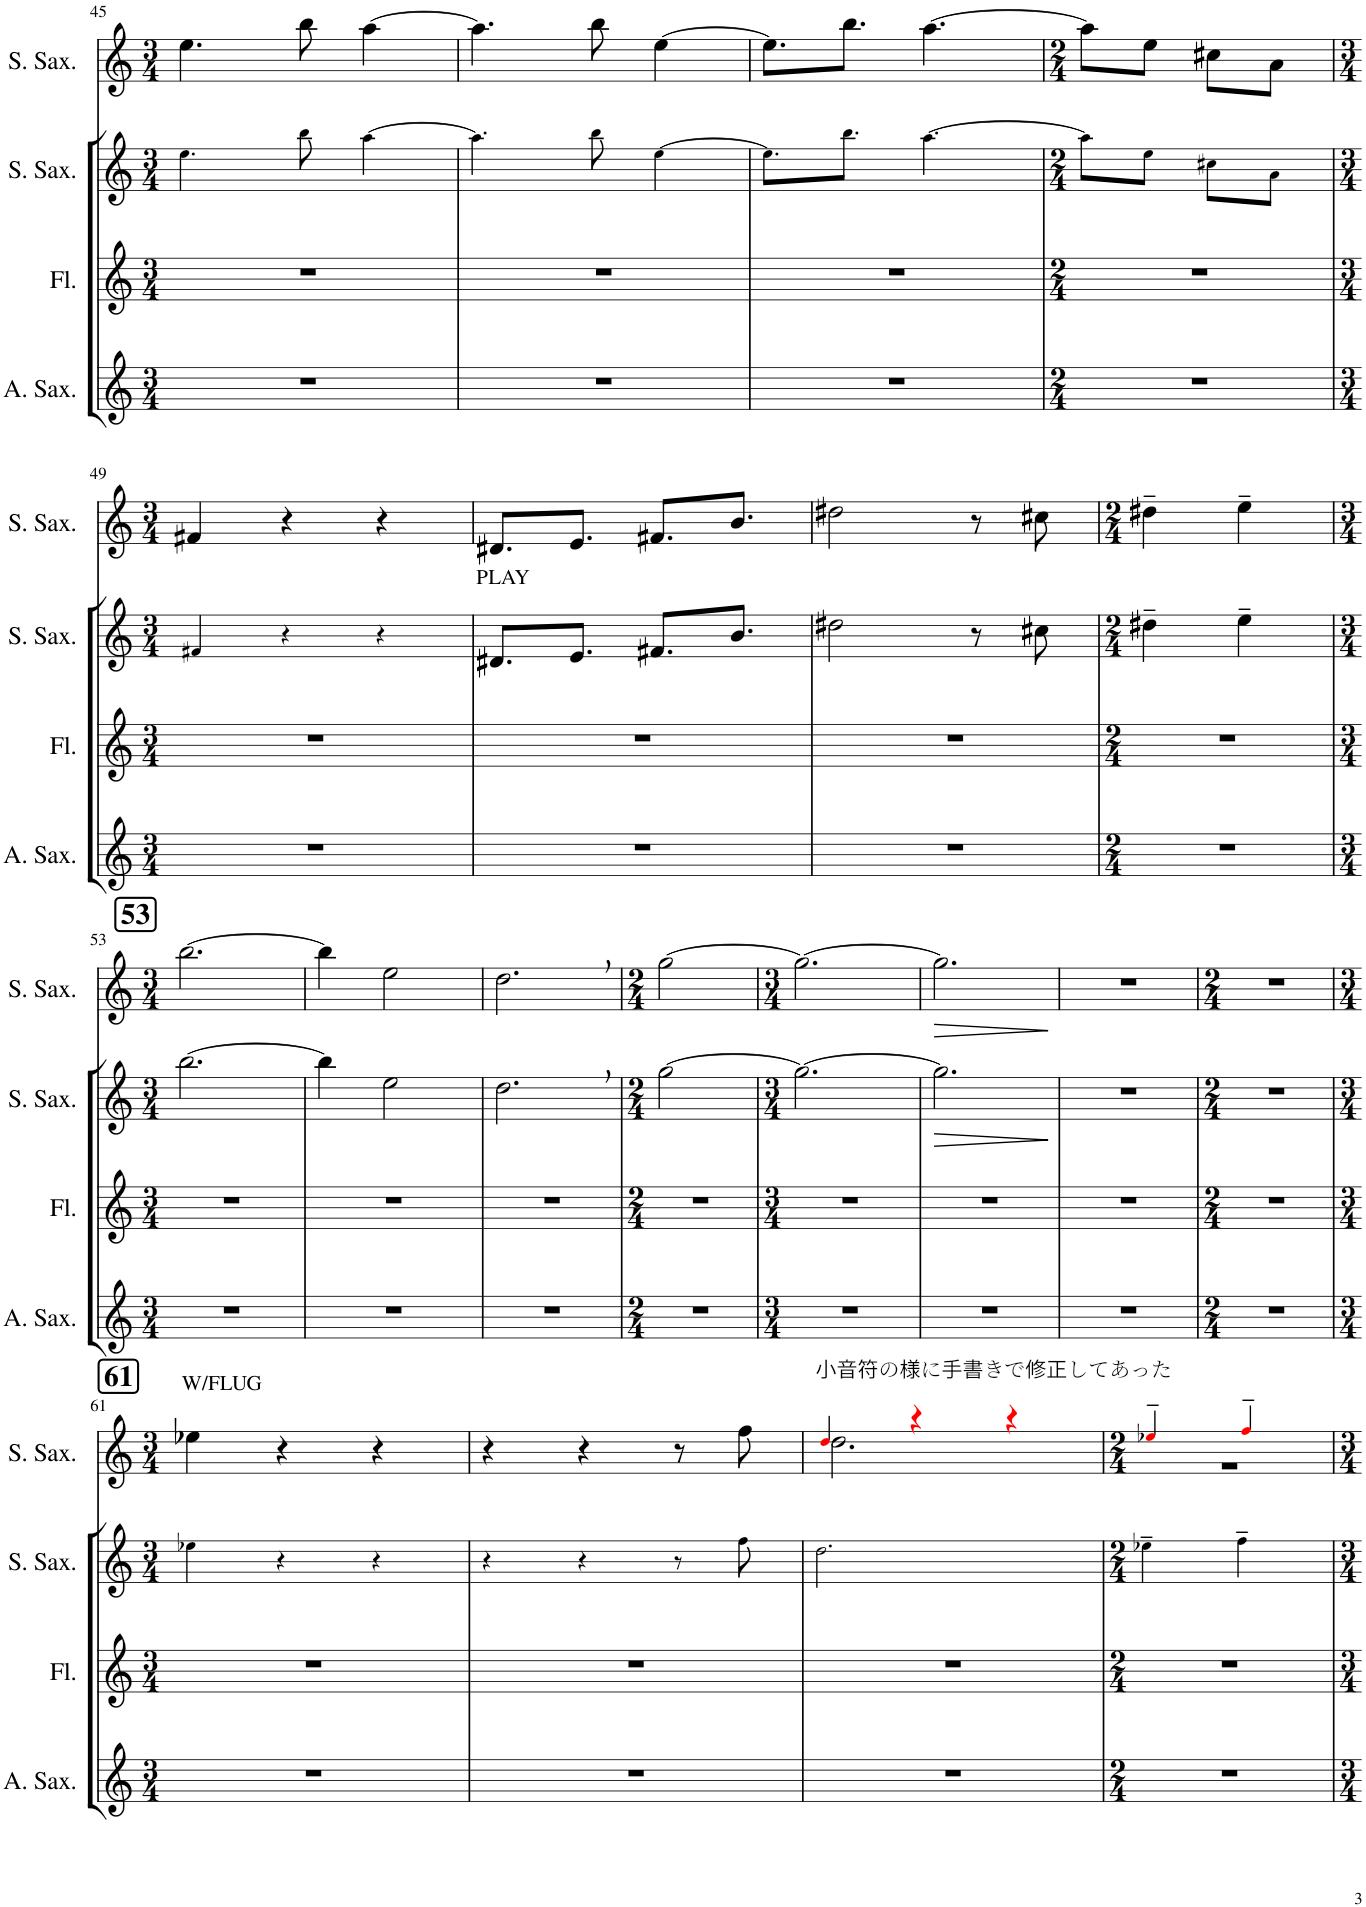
**kern	**kern	**kern	**dynam	**kern	**dynam
*part4	*part3	*part2	*part2	*part1	*part1
*staff4	*staff3	*staff2	*staff2	*staff1	*staff1
*I"Alto Saxophone	*I"Flute	*I"Soprano Saxophone	*	*I"Soprano Saxophone	*
*I'A. Sax.	*I'Fl.	*I'S. Sax.	*	*I'S. Sax.	*
!!LO:PB:g=z
*clefG2	*clefG2	*clefG2	*	*clefG2	*
*Trd5c9	*	*Trd1c2	*	*Trd1c2	*
*k[]	*k[]	*k[]	*	*k[]	*
*M3/4	*M3/4	*M3/4	*	*M3/4	*
=45	=45	=45	=45	=45	=45
2.r	2.r	4.ee!\	.	4.ee\	.
.	.	8bb!\	.	8bb\	.
.	.	[4aa!\	.	[4aa\	.
=46	=46	=46	=46	=46	=46
2.r	2.r	4.aa!\]	.	4.aa\]	.
.	.	8bb!\	.	8bb\	.
.	.	[4ee!\	.	[4ee\	.
=47	=47	=47	=47	=47	=47
2.r	2.r	8.ee!\L]	.	8.ee\L]	.
.	.	8.bb!\J	.	8.bb\J	.
.	.	[4.aa!\	.	[4.aa\	.
=48	=48	=48	=48	=48	=48
*M2/4	*M2/4	*M2/4	*	*M2/4	*
2r	2r	8aa!\L]	.	8aa\L]	.
.	.	8ee!\J	.	8ee\J	.
.	.	8cc#X!\L	.	8cc#X\L	.
.	.	8a!\J	.	8a\J	.
!!LO:LB:g=z
=49	=49	=49	=49	=49	=49
*M3/4	*M3/4	*M3/4	*	*M3/4	*
2.r	2.r	4f#X!/	.	4f#X/	.
.	.	4r	.	4r	.
.	.	4r	.	4r	.
=50	=50	=50	=50	=50	=50
!	!	!LO:TX:a:t=PLAY	!	!	!
2.r	2.r	8.d#X/L	.	8.d#X/L	.
.	.	8.e/J	.	8.e/J	.
.	.	8.f#X/L	.	8.f#X/L	.
.	.	8.b/J	.	8.b/J	.
=51	=51	=51	=51	=51	=51
2.r	2.r	2dd#X\	.	2dd#X\	.
.	.	8r	.	8r	.
.	.	8cc#X\	.	8cc#X\	.
=52	=52	=52	=52	=52	=52
*M2/4	*M2/4	*M2/4	*	*M2/4	*
2r	2r	4dd#X~\	.	4dd#X~\	.
.	.	4ee~\	.	4ee~\	.
!!LO:LB:g=z
!!LO:REH:place=s1:a:B:cj:fs=14:t=53
=53	=53	=53	=53	=53	=53
*M3/4	*M3/4	*M3/4	*	*M3/4	*
2.r	2.r	[2.bb\	.	[2.bb\	.
=54	=54	=54	=54	=54	=54
2.r	2.r	4bb\]	.	4bb\]	.
.	.	2ee\	.	2ee\	.
=55	=55	=55	=55	=55	=55
2.r	2.r	2.dd,\	.	2.dd,\	.
=56	=56	=56	=56	=56	=56
*M2/4	*M2/4	*M2/4	*	*M2/4	*
2r	2r	[2gg\	.	[2gg\	.
=57	=57	=57	=57	=57	=57
*M3/4	*M3/4	*M3/4	*	*M3/4	*
2.r	2.r	2.gg\_	.	2.gg\_	.
=58	=58	=58	=58	=58	=58
!	!	!	!LO:HP:b	!	!LO:HP:b
2.r	2.r	2.gg\]	>	2.gg\]	>
.	.	.	]	.	]
=59	=59	=59	=59	=59	=59
2.r	2.r	2.r	.	2.r	.
=60	=60	=60	=60	=60	=60
*M2/4	*M2/4	*M2/4	*	*M2/4	*
2r	2r	2r	.	2r	.
!!LO:LB:g=z
!!LO:REH:place=s1:a:B:cj:fs=14:t=61
=61	=61	=61	=61	=61	=61
*M3/4	*M3/4	*M3/4	*	*M3/4	*
!	!	!	!	!LO:TX:a:t=W/FLUG	!
2.r	2.r	4ee-X!\	.	4ee-X\	.
.	.	4r	.	4r	.
.	.	4r	.	4r	.
=62	=62	=62	=62	=62	=62
2.r	2.r	4r	.	4r	.
.	.	4r	.	4r	.
.	.	8r	.	8r	.
.	.	8ff!\	.	8ff\	.
=63	=63	=63	=63	=63	=63
*	*	*	*	*^	*
!	!	!	!	!LO:TX:a:t=小音符の様に手書きで修正してあった	!	!
2.r	2.r	2.dd!\	.	4dd!i/	2.dd\	.
.	.	.	.	4r	.	.
.	.	.	.	4r	.	.
=64	=64	=64	=64	=64	=64	=64
*M2/4	*M2/4	*M2/4	*	*M2/4	*	*
2r	2r	4ee-X~!\	.	4ee-X~!i/	2r	.
.	.	4ff~!\	.	4ff~!i/	.	.
*	*	*	*	*v	*v	*
=	=	=	=	=	=
*-	*-	*-	*-	*-	*-
